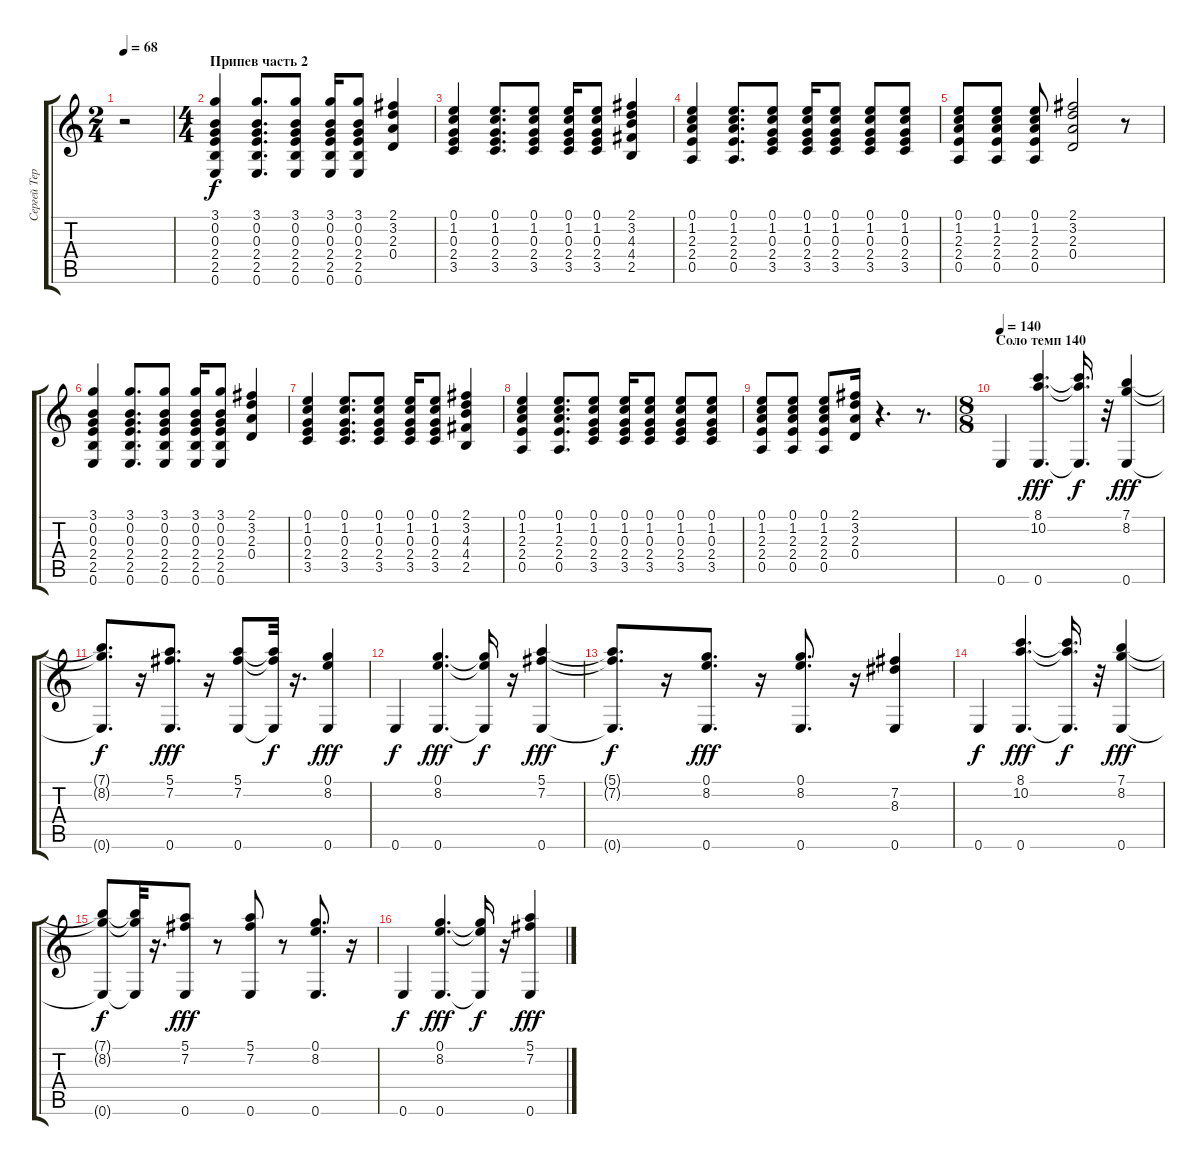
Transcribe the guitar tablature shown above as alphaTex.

\track ("Сергей Терентьев" "Сергей Тер") {instrument acousticguitarnylon}
\staff {score tabs}
\tuning (E4 B3 G3 D3 A2 E2) {hide}
\ts (2 4)
\tempo 68
\clef g2
\ks c
r.2{dy f} |
\ts (4 4)
\section ("" "Припев часть 2")
(3.1 0.2 0.3 2.4 2.5 0.6).4 (3.1 0.2 0.3 2.4 2.5 0.6).8{d} (3.1 0.2 0.3 2.4 2.5 0.6).8 (3.1 0.2 0.3 2.4 2.5 0.6).16 (3.1 0.2 0.3 2.4 2.5 0.6).8 (2.1 3.2 2.3 0.4).4 |
(0.1 1.2 0.3 2.4 3.5).4 (0.1 1.2 0.3 2.4 3.5).8{d} (0.1 1.2 0.3 2.4 3.5).8 (0.1 1.2 0.3 2.4 3.5).16 (0.1 1.2 0.3 2.4 3.5).8 (2.1 3.2 4.3 4.4 2.5).4 |
(0.1 1.2 2.3 2.4 0.5).4 (0.1 1.2 2.3 2.4 0.5).8{d} (0.1 1.2 0.3 2.4 3.5).8 (0.1 1.2 0.3 2.4 3.5).16 (0.1 1.2 0.3 2.4 3.5).8 (0.1 1.2 0.3 2.4 3.5).8 (0.1 1.2 0.3 2.4 3.5).8 |
(0.1 1.2 2.3 2.4 0.5).8 (0.1 1.2 2.3 2.4 0.5).8 (0.1 1.2 2.3 2.4 0.5).8 (2.1 3.2 2.3 0.4).2 r.8 |
(3.1 0.2 0.3 2.4 2.5 0.6).4 (3.1 0.2 0.3 2.4 2.5 0.6).8{d} (3.1 0.2 0.3 2.4 2.5 0.6).8 (3.1 0.2 0.3 2.4 2.5 0.6).16 (3.1 0.2 0.3 2.4 2.5 0.6).8 (2.1 3.2 2.3 0.4).4 |
(0.1 1.2 0.3 2.4 3.5).4 (0.1 1.2 0.3 2.4 3.5).8{d} (0.1 1.2 0.3 2.4 3.5).8 (0.1 1.2 0.3 2.4 3.5).16 (0.1 1.2 0.3 2.4 3.5).8 (2.1 3.2 4.3 4.4 2.5).4 |
(0.1 1.2 2.3 2.4 0.5).4 (0.1 1.2 2.3 2.4 0.5).8{d} (0.1 1.2 0.3 2.4 3.5).8 (0.1 1.2 0.3 2.4 3.5).16 (0.1 1.2 0.3 2.4 3.5).8 (0.1 1.2 0.3 2.4 3.5).8 (0.1 1.2 0.3 2.4 3.5).8 |
(0.1 1.2 2.3 2.4 0.5).8 (0.1 1.2 2.3 2.4 0.5).8 (0.1 1.2 2.3 2.4 0.5).8 (2.1 3.2 2.3 0.4).16 r.4{d} r.8{d} |
\ts (8 8)
\section ("" "Соло темп 140")
\tempo 140
0.6.4 (8.1 10.2 0.6).4{d dy fff} (8.1{t} 10.2{t} 0.6{t}).16{d dy f} r.32 (7.1 8.2 0.6).4{dy fff} |
(7.1{t} 8.2{t} 0.6{t}).8{d dy f} r.16 (5.1 7.2 0.6).8{d dy fff} r.16 (5.1 7.2 0.6).8 (5.1{t} 7.2{t} 0.6{t}).32{dy f} r.16{d} (0.1 8.2 0.6).4{dy fff} |
0.6.4{dy f} (0.1 8.2 0.6).4{d dy fff} (0.1{t} 8.2{t} 0.6{t}).16{dy f} r.16 (5.1 7.2 0.6).4{dy fff} |
(5.1{t} 7.2{t} 0.6{t}).8{d dy f} r.16 (0.1 8.2 0.6).8{d dy fff} r.16 (0.1 8.2 0.6).8{d} r.16 (7.2 8.3 0.6).4 |
0.6.4{dy f} (8.1 10.2 0.6).4{d dy fff} (8.1{t} 10.2{t} 0.6{t}).16{d dy f} r.32 (7.1 8.2 0.6).4{dy fff} |
(7.1{t} 8.2{t} 0.6{t}).8{dy f} (7.1{t} 8.2{t} 0.6{t}).32 r.16{d} (5.1 7.2 0.6).8{dy fff} r.8 (5.1 7.2 0.6).8 r.8 (0.1 8.2 0.6).8{d} r.16 |
0.6.4{dy f} (0.1 8.2 0.6).4{d dy fff} (0.1{t} 8.2{t} 0.6{t}).16{dy f} r.16 (5.1 7.2 0.6).4{dy fff}
